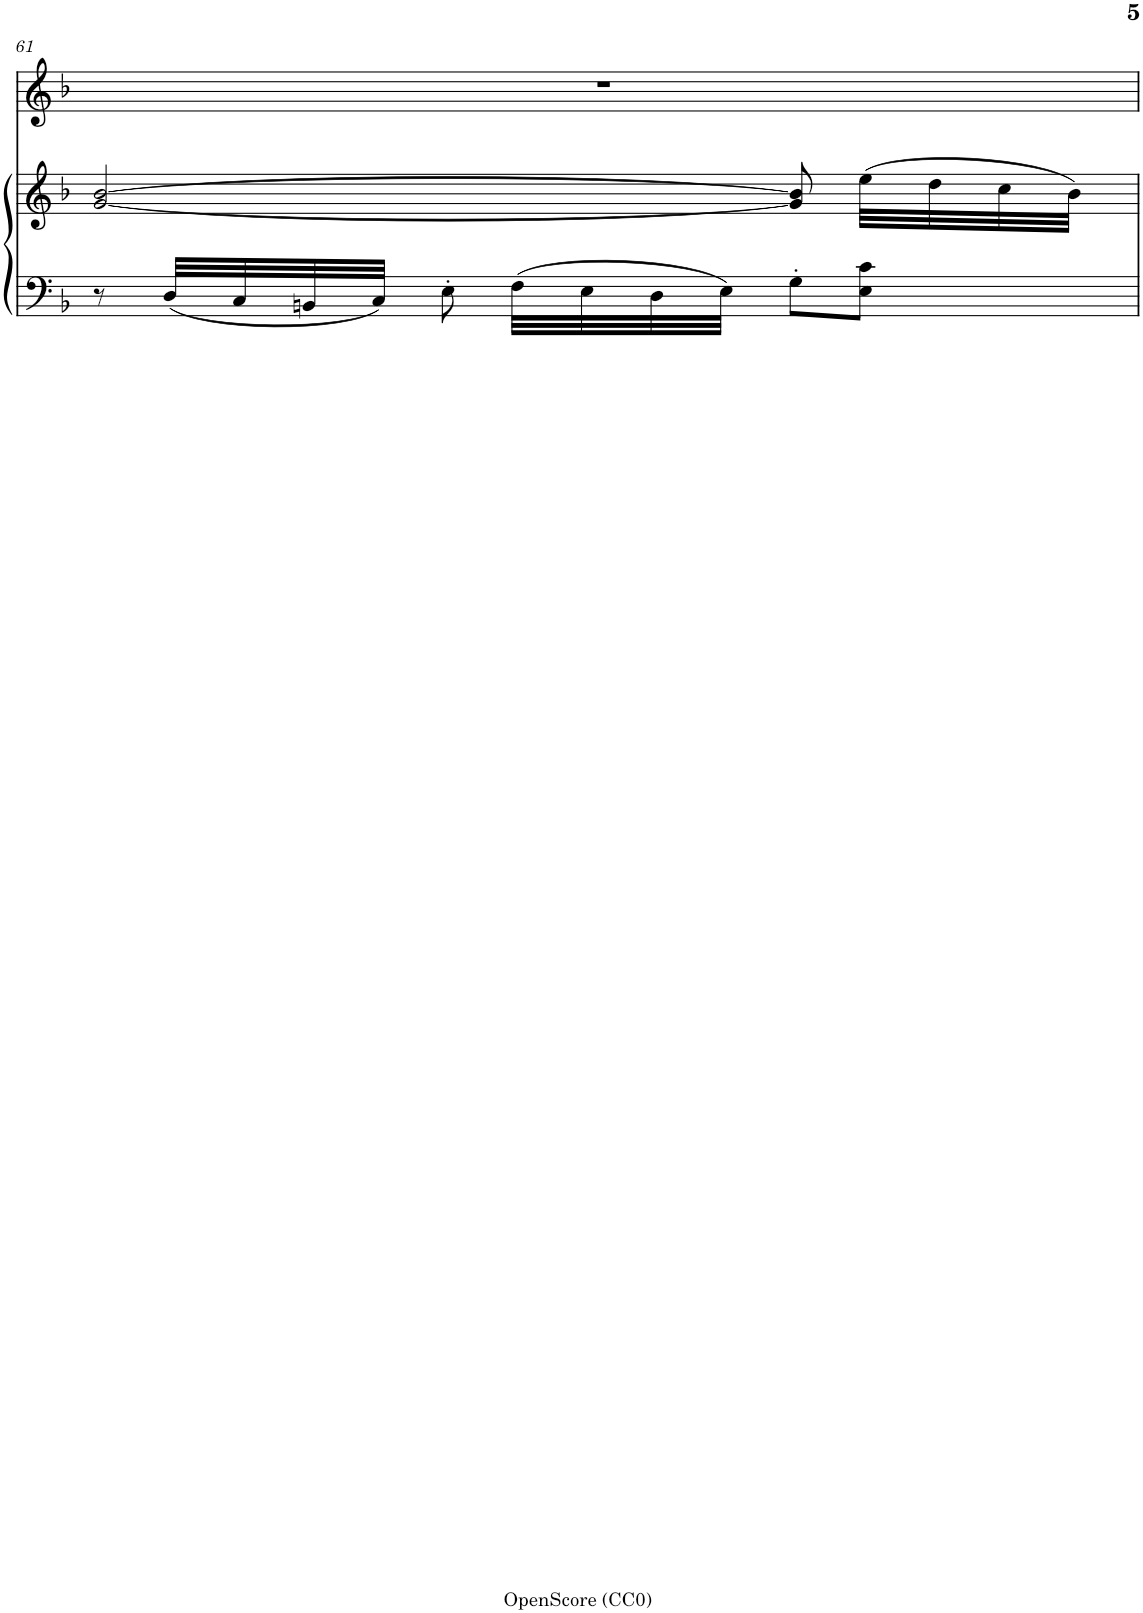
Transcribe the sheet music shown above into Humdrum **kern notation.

**kern	**kern	**kern
*part2	*part2	*part1
*staff3	*staff2	*staff1
*I"Piano	*	*I"Voice
*I'Pno	*	*
!!LO:PB:g=z
*clefF4	*clefG2	*clefG2
*k[b-]	*k[b-]	*k[b-]
*M3/4	*M3/4	*M3/4
=61	=61	=61
8r	[2g/ [2b-/	2.r
32D/LLL	.	.
32C/	.	.
32BBn/	.	.
32C/JJJ	.	.
8E'\	.	.
32F\LLL	.	.
32E\	.	.
32D\	.	.
32E\JJJ	.	.
8G'\L	8g/] 8b-/]	.
8E\ 8c\J	(32ee\LLL	.
.	32dd\	.
.	32cc\	.
.	32b-\JJJ)	.
=	=	=
*-	*-	*-
